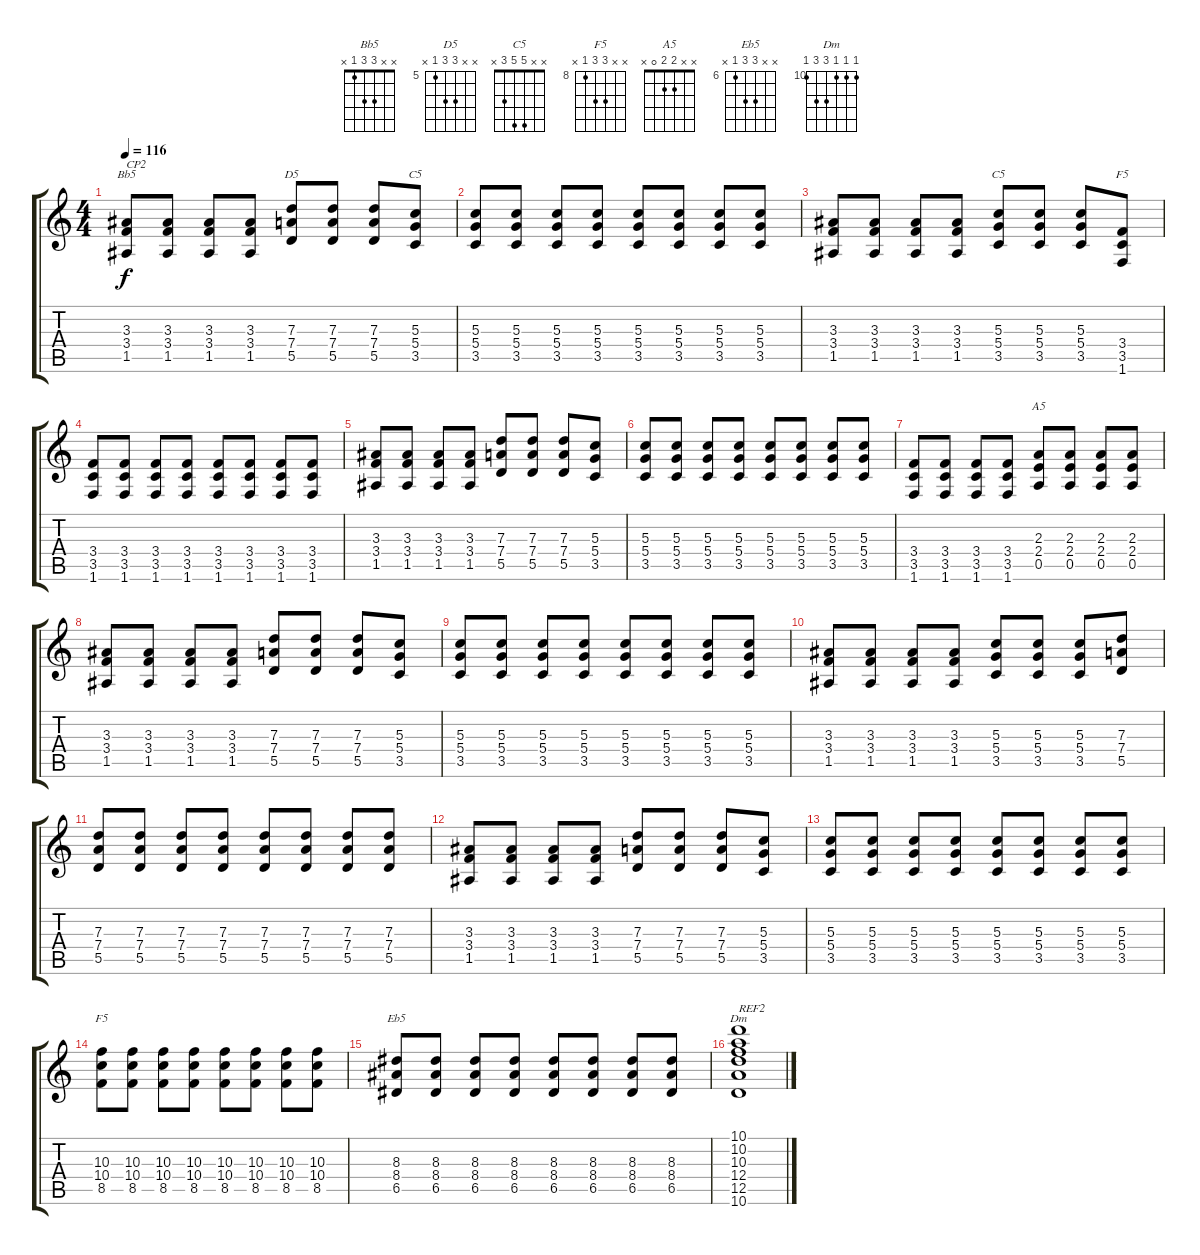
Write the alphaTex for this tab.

\track "" {instrument acousticguitarnylon}
\staff {score tabs}
\tuning (E4 B3 G3 D3 A2 E2) {hide}
\chord ("Bb5" x x 3 3 1 x)
\chord ("D5" x x 7 7 5 x) {firstfret 5}
\chord ("C5" x x 5 5 3 x) {firstfret 3}
\chord ("C5" x x 5 5 3 x)
\chord ("F5" x x x 3 3 1)
\chord ("A5" x x 2 2 0 x)
\chord ("F5" x x 10 10 8 x) {firstfret 8}
\chord ("Eb5" x x 8 8 6 x) {firstfret 6}
\chord ("Dm" 10 10 10 12 12 10) {firstfret 10}
\ts (4 4)
\tempo 116
\clef g2
\ks c
(3.3 3.4 1.5).8{ch "Bb5" txt "CP2" dy f} (3.3 3.4 1.5).8 (3.3 3.4 1.5).8 (3.3 3.4 1.5).8 (7.3 7.4 5.5).8{ch "D5"} (7.3 7.4 5.5).8 (7.3 7.4 5.5).8 (5.3 5.4 3.5).8{ch "C5"} |
(5.3 5.4 3.5).8 (5.3 5.4 3.5).8 (5.3 5.4 3.5).8 (5.3 5.4 3.5).8 (5.3 5.4 3.5).8 (5.3 5.4 3.5).8 (5.3 5.4 3.5).8 (5.3 5.4 3.5).8 |
(3.3 3.4 1.5).8 (3.3 3.4 1.5).8 (3.3 3.4 1.5).8 (3.3 3.4 1.5).8 (5.3 5.4 3.5).8{ch "C5"} (5.3 5.4 3.5).8 (5.3 5.4 3.5).8 (3.4 3.5 1.6).8{ch "F5"} |
(3.4 3.5 1.6).8 (3.4 3.5 1.6).8 (3.4 3.5 1.6).8 (3.4 3.5 1.6).8 (3.4 3.5 1.6).8 (3.4 3.5 1.6).8 (3.4 3.5 1.6).8 (3.4 3.5 1.6).8 |
(3.3 3.4 1.5).8 (3.3 3.4 1.5).8 (3.3 3.4 1.5).8 (3.3 3.4 1.5).8 (7.3 7.4 5.5).8 (7.3 7.4 5.5).8 (7.3 7.4 5.5).8 (5.3 5.4 3.5).8 |
(5.3 5.4 3.5).8 (5.3 5.4 3.5).8 (5.3 5.4 3.5).8 (5.3 5.4 3.5).8 (5.3 5.4 3.5).8 (5.3 5.4 3.5).8 (5.3 5.4 3.5).8 (5.3 5.4 3.5).8 |
(3.4 3.5 1.6).8 (3.4 3.5 1.6).8 (3.4 3.5 1.6).8 (3.4 3.5 1.6).8 (2.3 2.4 0.5).8{ch "A5"} (2.3 2.4 0.5).8 (2.3 2.4 0.5).8 (2.3 2.4 0.5).8 |
(3.3 3.4 1.5).8 (3.3 3.4 1.5).8 (3.3 3.4 1.5).8 (3.3 3.4 1.5).8 (7.3 7.4 5.5).8 (7.3 7.4 5.5).8 (7.3 7.4 5.5).8 (5.3 5.4 3.5).8 |
(5.3 5.4 3.5).8 (5.3 5.4 3.5).8 (5.3 5.4 3.5).8 (5.3 5.4 3.5).8 (5.3 5.4 3.5).8 (5.3 5.4 3.5).8 (5.3 5.4 3.5).8 (5.3 5.4 3.5).8 |
(3.3 3.4 1.5).8 (3.3 3.4 1.5).8 (3.3 3.4 1.5).8 (3.3 3.4 1.5).8 (5.3 5.4 3.5).8 (5.3 5.4 3.5).8 (5.3 5.4 3.5).8 (7.3 7.4 5.5).8 |
(7.3 7.4 5.5).8 (7.3 7.4 5.5).8 (7.3 7.4 5.5).8 (7.3 7.4 5.5).8 (7.3 7.4 5.5).8 (7.3 7.4 5.5).8 (7.3 7.4 5.5).8 (7.3 7.4 5.5).8 |
(3.3 3.4 1.5).8 (3.3 3.4 1.5).8 (3.3 3.4 1.5).8 (3.3 3.4 1.5).8 (7.3 7.4 5.5).8 (7.3 7.4 5.5).8 (7.3 7.4 5.5).8 (5.3 5.4 3.5).8 |
(5.3 5.4 3.5).8 (5.3 5.4 3.5).8 (5.3 5.4 3.5).8 (5.3 5.4 3.5).8 (5.3 5.4 3.5).8 (5.3 5.4 3.5).8 (5.3 5.4 3.5).8 (5.3 5.4 3.5).8 |
(10.3 10.4 8.5).8{ch "F5"} (10.3 10.4 8.5).8 (10.3 10.4 8.5).8 (10.3 10.4 8.5).8 (10.3 10.4 8.5).8 (10.3 10.4 8.5).8 (10.3 10.4 8.5).8 (10.3 10.4 8.5).8 |
(8.3 8.4 6.5).8{ch "Eb5"} (8.3 8.4 6.5).8 (8.3 8.4 6.5).8 (8.3 8.4 6.5).8 (8.3 8.4 6.5).8 (8.3 8.4 6.5).8 (8.3 8.4 6.5).8 (8.3 8.4 6.5).8 |
(10.1 10.2 10.3 12.4 12.5 10.6).1{ch "Dm" txt "REF2"}
